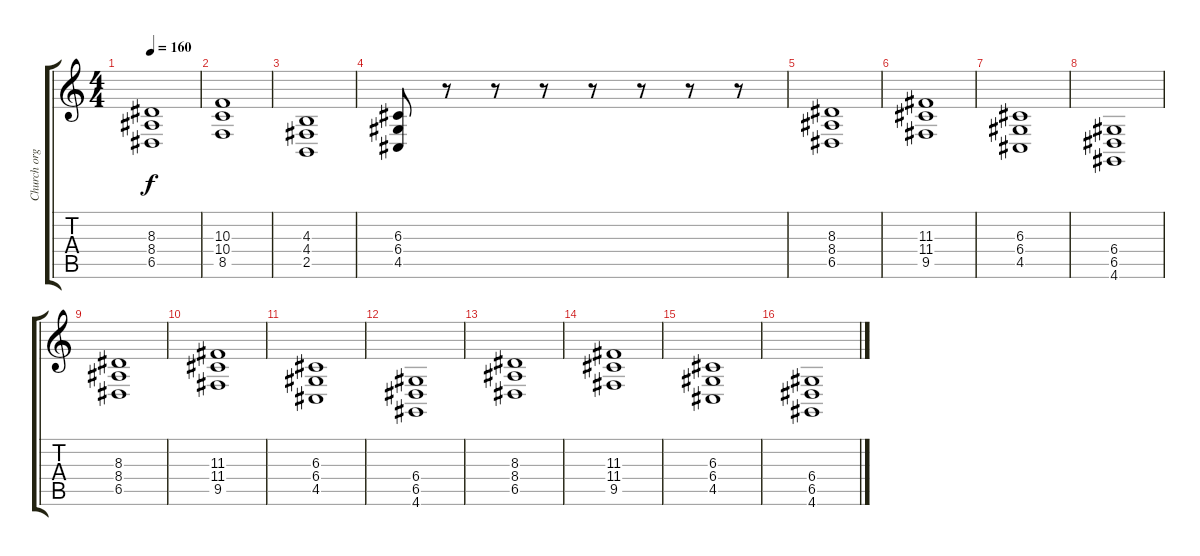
\track ("Church organ" "Church org") {instrument churchorgan}
\staff {score tabs}
\tuning (E4 B3 G3 D3 A2 E2) {hide}
\ts (4 4)
\tempo 160
\clef g2
\ks c
(8.3 8.4 6.5).1{dy f} |
(10.3 10.4 8.5).1 |
(4.3 4.4 2.5).1 |
(6.3 6.4 4.5).8 r.8 r.8 r.8 r.8 r.8 r.8 r.8 |
(8.3 8.4 6.5).1 |
(11.3 11.4 9.5).1 |
(6.3 6.4 4.5).1 |
(6.4 6.5 4.6).1 |
(8.3 8.4 6.5).1 |
(11.3 11.4 9.5).1 |
(6.3 6.4 4.5).1 |
(6.4 6.5 4.6).1 |
(8.3 8.4 6.5).1 |
(11.3 11.4 9.5).1 |
(6.3 6.4 4.5).1 |
(6.4 6.5 4.6).1
